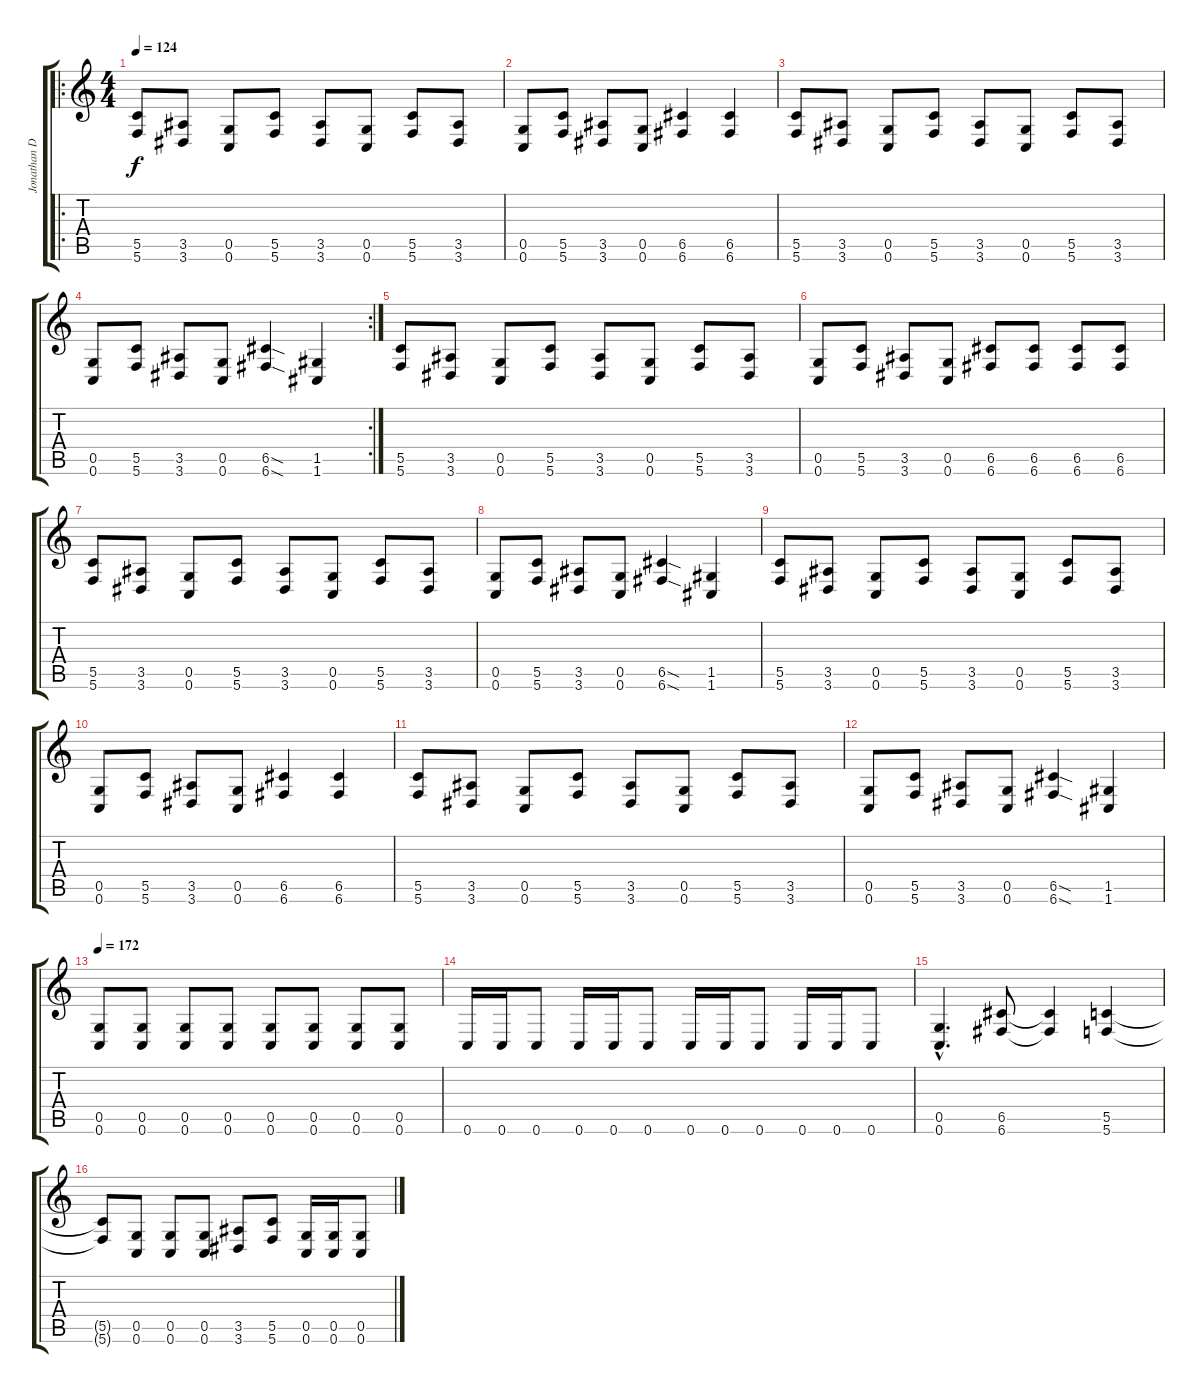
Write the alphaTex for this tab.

\track ("Jonathan Donais" "Jonathan D") {instrument distortionguitar}
\staff {score tabs}
\tuning (D4 A3 F3 C3 G2 C2) {hide}
\ro
\ts (4 4)
\tempo 124
\clef g2
\ks c
(5.5 5.6).8{dy f} (3.5 3.6).8 (0.5 0.6).8 (5.5 5.6).8 (3.5 3.6).8 (0.5 0.6).8 (5.5 5.6).8 (3.5 3.6).8 |
(0.5 0.6).8 (5.5 5.6).8 (3.5 3.6).8 (0.5 0.6).8 (6.5 6.6).4 (6.5 6.6).4 |
(5.5 5.6).8 (3.5 3.6).8 (0.5 0.6).8 (5.5 5.6).8 (3.5 3.6).8 (0.5 0.6).8 (5.5 5.6).8 (3.5 3.6).8 |
\rc 2
(0.5 0.6).8 (5.5 5.6).8 (3.5 3.6).8 (0.5 0.6).8 (6.5{sod} 6.6{sod}).4 (1.5 1.6).4 |
(5.5 5.6).8 (3.5 3.6).8 (0.5 0.6).8 (5.5 5.6).8 (3.5 3.6).8 (0.5 0.6).8 (5.5 5.6).8 (3.5 3.6).8 |
(0.5 0.6).8 (5.5 5.6).8 (3.5 3.6).8 (0.5 0.6).8 (6.5 6.6).8 (6.5 6.6).8 (6.5 6.6).8 (6.5 6.6).8 |
(5.5 5.6).8 (3.5 3.6).8 (0.5 0.6).8 (5.5 5.6).8 (3.5 3.6).8 (0.5 0.6).8 (5.5 5.6).8 (3.5 3.6).8 |
(0.5 0.6).8 (5.5 5.6).8 (3.5 3.6).8 (0.5 0.6).8 (6.5{sod} 6.6{sod}).4 (1.5 1.6).4 |
(5.5 5.6).8 (3.5 3.6).8 (0.5 0.6).8 (5.5 5.6).8 (3.5 3.6).8 (0.5 0.6).8 (5.5 5.6).8 (3.5 3.6).8 |
(0.5 0.6).8 (5.5 5.6).8 (3.5 3.6).8 (0.5 0.6).8 (6.5 6.6).4 (6.5 6.6).4 |
(5.5 5.6).8 (3.5 3.6).8 (0.5 0.6).8 (5.5 5.6).8 (3.5 3.6).8 (0.5 0.6).8 (5.5 5.6).8 (3.5 3.6).8 |
(0.5 0.6).8 (5.5 5.6).8 (3.5 3.6).8 (0.5 0.6).8 (6.5{sod} 6.6{sod}).4 (1.5 1.6).4 |
\tempo 172
(0.5 0.6).8 (0.5 0.6).8 (0.5 0.6).8 (0.5 0.6).8 (0.5 0.6).8 (0.5 0.6).8 (0.5 0.6).8 (0.5 0.6).8 |
0.6.16 0.6.16 0.6.8 0.6.16 0.6.16 0.6.8 0.6.16 0.6.16 0.6.8 0.6.16 0.6.16 0.6.8 |
(0.5{hac} 0.6{hac}).4{d} (6.5 6.6).8 (6.5{t} 6.6{t}).4 (5.5 5.6).4 |
(5.5{t} 5.6{t}).8 (0.5 0.6).8 (0.5 0.6).8 (0.5 0.6).8 (3.5 3.6).8 (5.5 5.6).8 (0.5 0.6).16 (0.5 0.6).16 (0.5 0.6).8
